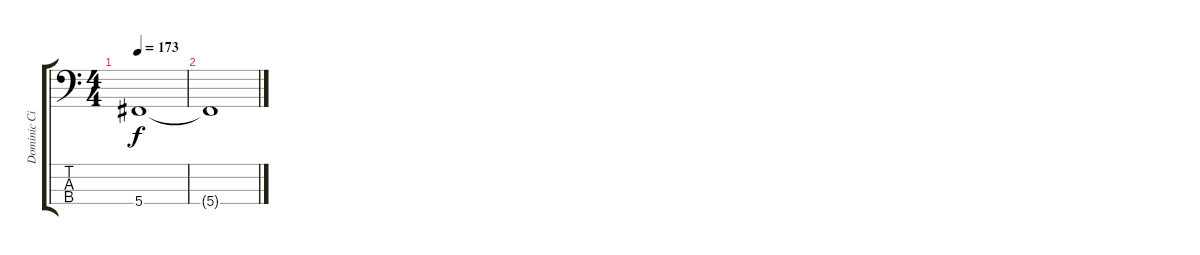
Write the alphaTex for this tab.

\track ("Dominic Cifarelli" "Dominic Ci") {instrument electricbassfinger}
\staff {score tabs}
\tuning (Gb2 Db2 Ab1 Db1) {hide}
\ts (4 4)
\tempo 173
\clef f4
\ks c
5.4.1{dy f} |
5.4{t}.1
